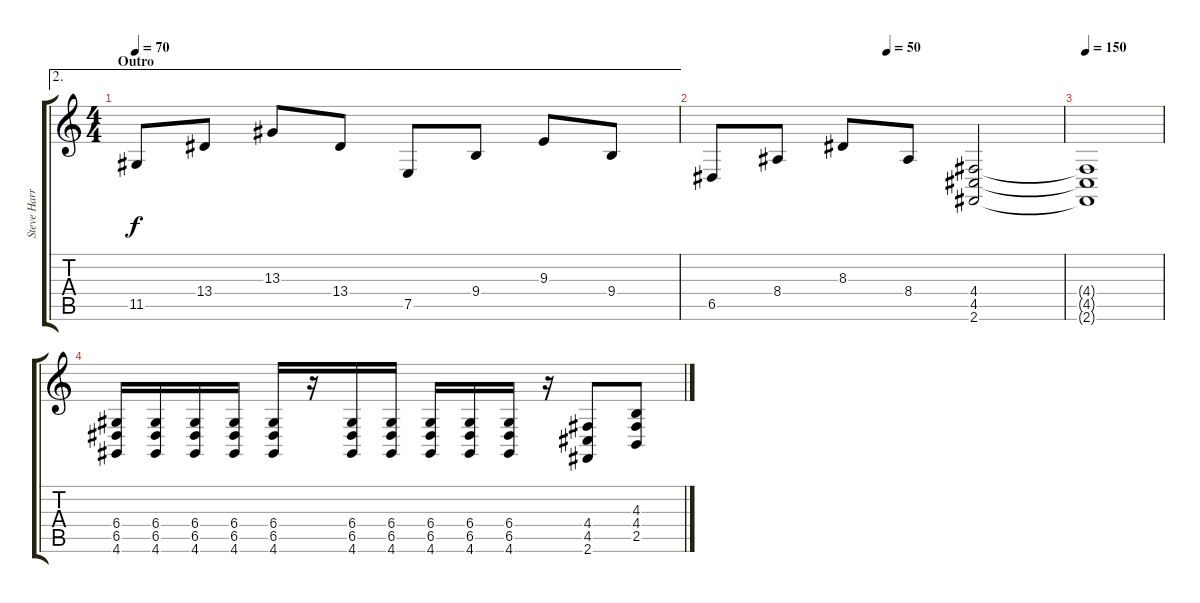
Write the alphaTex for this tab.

\track ("Steve Harris (Teclado)" "Steve Harr") {instrument stringensemble1}
\staff {score tabs}
\tuning (E4 B3 G3 D3 A2 E2) {hide}
\ae 2
\ts (4 4)
\section ("" "Outro")
\tempo 70
\clef g2
\ks c
11.5.8{dy f} 13.4.8 13.3.8 13.4.8 7.5.8 9.4.8 9.3.8 9.4.8 |
\tempo (50 0.5)
6.5.8 8.4.8 8.3.8 8.4.8 (4.4 4.5 2.6).2 |
\tempo 150
(4.4{t} 4.5{t} 2.6{t}).1 |
(6.4 6.5 4.6).16 (6.4 6.5 4.6).16 (6.4 6.5 4.6).16 (6.4 6.5 4.6).16 (6.4 6.5 4.6).16 r.16 (6.4 6.5 4.6).16 (6.4 6.5 4.6).16 (6.4 6.5 4.6).16 (6.4 6.5 4.6).16 (6.4 6.5 4.6).16 r.16 (4.4 4.5 2.6).8 (4.3 4.4 2.5).8
